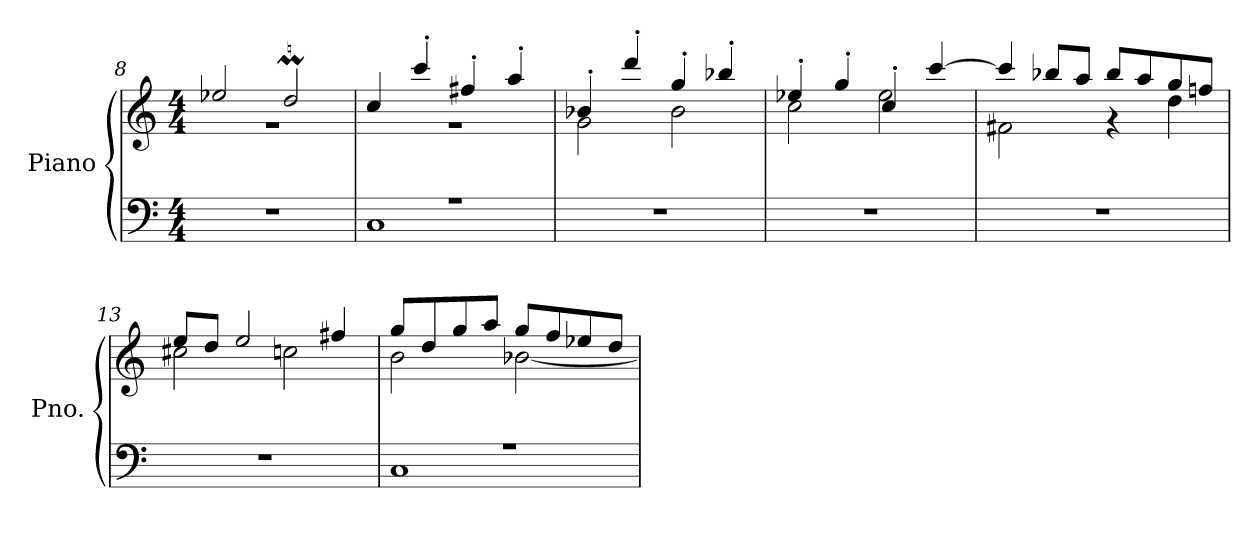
**kern	**kern
*part1	*part1
*staff2	*staff1
*I"Piano	*
*I'Pno.	*
*clefF4	*clefG2
*k[]	*k[]
*M4/4	*M4/4
=8	=8
*	*^
1r	2ee-X/	1r
.	2ddM/	.
=9	=9	=9
*^	*	*
1r	1C	4cc/	1r
.	.	4ccc'/	.
.	.	4ff#X'/	.
.	.	4aa'/	.
*v	*v	*	*
=10	=10	=10
1r	4b-X'/	2g\
.	4ddd'/	.
.	4gg'/	2b-\
.	4bb-X'/	.
=11	=11	=11
1r	4ee-X'/	2cc\
.	4gg'/	.
.	4cc'/	2ee-\
.	[4ccc/	.
=12	=12	=12
1r	4ccc/]	2f#X\
.	8bb-X/L	.
.	8aa/J	.
.	8bb-/L	4r
.	8aa/	.
.	8gg/	4dd\
.	8ffn/J	.
=13	=13	=13
1r	8ee/L	2cc#X\
.	8dd/J	.
.	2ee/	.
.	.	2ccn\
.	4ff#X/	.
=14	=14	=14
*^	*	*
1r	1C	8gg/L	2b\
.	.	8dd/	.
.	.	8gg/	.
.	.	8aa/J	.
.	.	8gg/L	[2b-X\
.	.	8ff/	.
.	.	8ee-X/	.
.	.	8dd/J	.
*v	*v	*	*
*	*v	*v
=	=
*-	*-
